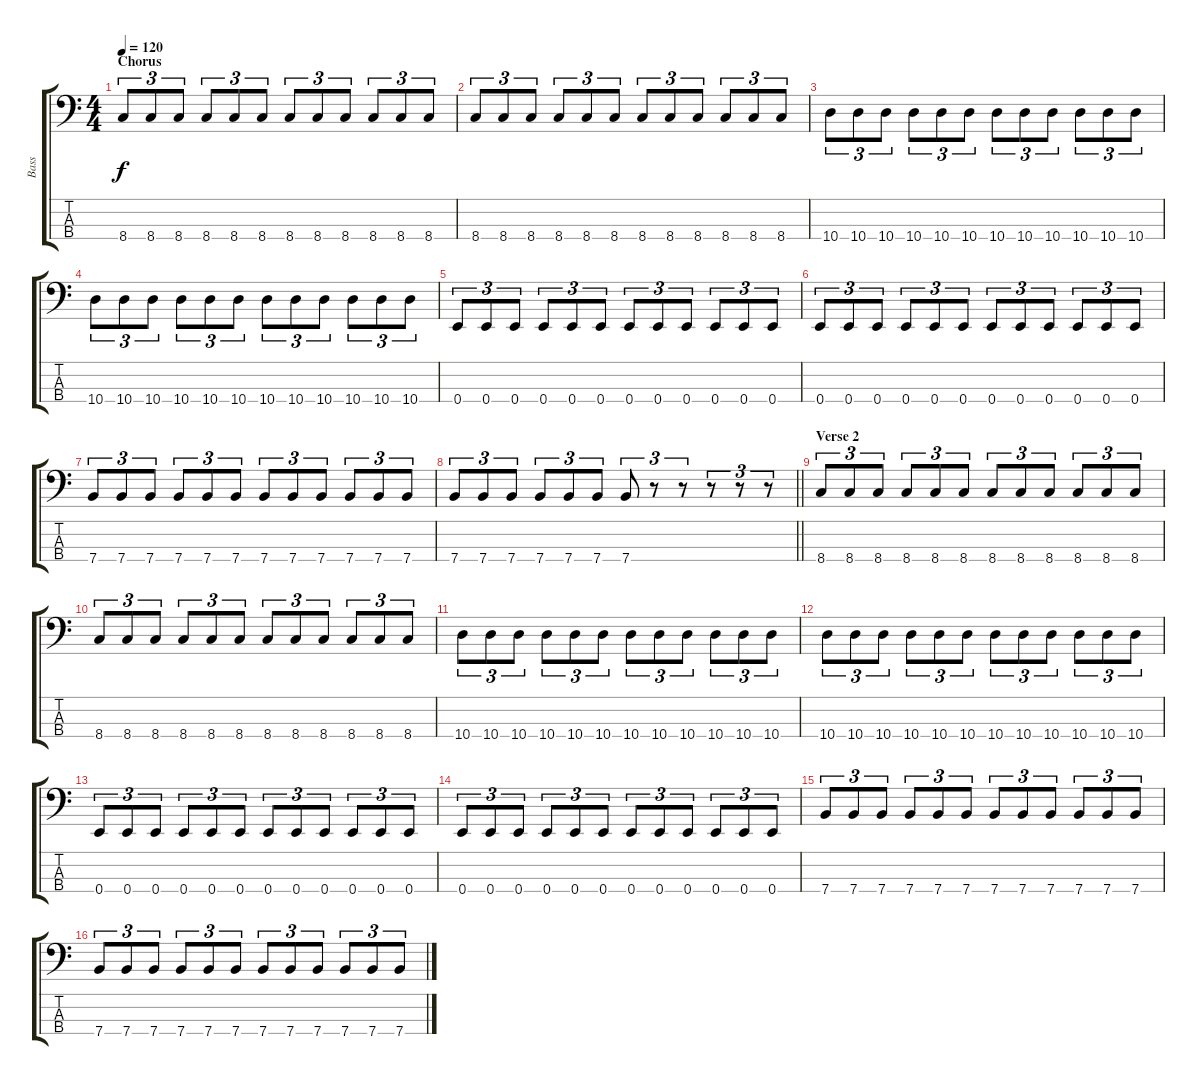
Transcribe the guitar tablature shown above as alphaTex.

\track ("Bass" "Bass") {instrument electricbasspick}
\staff {score tabs}
\tuning (G2 D2 A1 E1) {hide}
\ts (4 4)
\section ("" "Chorus")
\tempo 120
\clef f4
\ks c
8.4.8{tu (3 2) dy f} 8.4.8{tu (3 2)} 8.4.8{tu (3 2)} 8.4.8{tu (3 2)} 8.4.8{tu (3 2)} 8.4.8{tu (3 2)} 8.4.8{tu (3 2)} 8.4.8{tu (3 2)} 8.4.8{tu (3 2)} 8.4.8{tu (3 2)} 8.4.8{tu (3 2)} 8.4.8{tu (3 2)} |
8.4.8{tu (3 2)} 8.4.8{tu (3 2)} 8.4.8{tu (3 2)} 8.4.8{tu (3 2)} 8.4.8{tu (3 2)} 8.4.8{tu (3 2)} 8.4.8{tu (3 2)} 8.4.8{tu (3 2)} 8.4.8{tu (3 2)} 8.4.8{tu (3 2)} 8.4.8{tu (3 2)} 8.4.8{tu (3 2)} |
10.4.8{tu (3 2)} 10.4.8{tu (3 2)} 10.4.8{tu (3 2)} 10.4.8{tu (3 2)} 10.4.8{tu (3 2)} 10.4.8{tu (3 2)} 10.4.8{tu (3 2)} 10.4.8{tu (3 2)} 10.4.8{tu (3 2)} 10.4.8{tu (3 2)} 10.4.8{tu (3 2)} 10.4.8{tu (3 2)} |
10.4.8{tu (3 2)} 10.4.8{tu (3 2)} 10.4.8{tu (3 2)} 10.4.8{tu (3 2)} 10.4.8{tu (3 2)} 10.4.8{tu (3 2)} 10.4.8{tu (3 2)} 10.4.8{tu (3 2)} 10.4.8{tu (3 2)} 10.4.8{tu (3 2)} 10.4.8{tu (3 2)} 10.4.8{tu (3 2)} |
0.4.8{tu (3 2)} 0.4.8{tu (3 2)} 0.4.8{tu (3 2)} 0.4.8{tu (3 2)} 0.4.8{tu (3 2)} 0.4.8{tu (3 2)} 0.4.8{tu (3 2)} 0.4.8{tu (3 2)} 0.4.8{tu (3 2)} 0.4.8{tu (3 2)} 0.4.8{tu (3 2)} 0.4.8{tu (3 2)} |
0.4.8{tu (3 2)} 0.4.8{tu (3 2)} 0.4.8{tu (3 2)} 0.4.8{tu (3 2)} 0.4.8{tu (3 2)} 0.4.8{tu (3 2)} 0.4.8{tu (3 2)} 0.4.8{tu (3 2)} 0.4.8{tu (3 2)} 0.4.8{tu (3 2)} 0.4.8{tu (3 2)} 0.4.8{tu (3 2)} |
7.4.8{tu (3 2)} 7.4.8{tu (3 2)} 7.4.8{tu (3 2)} 7.4.8{tu (3 2)} 7.4.8{tu (3 2)} 7.4.8{tu (3 2)} 7.4.8{tu (3 2)} 7.4.8{tu (3 2)} 7.4.8{tu (3 2)} 7.4.8{tu (3 2)} 7.4.8{tu (3 2)} 7.4.8{tu (3 2)} |
\barLineRight lightlight
7.4.8{tu (3 2)} 7.4.8{tu (3 2)} 7.4.8{tu (3 2)} 7.4.8{tu (3 2)} 7.4.8{tu (3 2)} 7.4.8{tu (3 2)} 7.4.8{tu (3 2)} r.8{tu (3 2)} r.8{tu (3 2)} r.8{tu (3 2)} r.8{tu (3 2)} r.8{tu (3 2)} |
\section ("" "Verse 2")
8.4.8{tu (3 2)} 8.4.8{tu (3 2)} 8.4.8{tu (3 2)} 8.4.8{tu (3 2)} 8.4.8{tu (3 2)} 8.4.8{tu (3 2)} 8.4.8{tu (3 2)} 8.4.8{tu (3 2)} 8.4.8{tu (3 2)} 8.4.8{tu (3 2)} 8.4.8{tu (3 2)} 8.4.8{tu (3 2)} |
8.4.8{tu (3 2)} 8.4.8{tu (3 2)} 8.4.8{tu (3 2)} 8.4.8{tu (3 2)} 8.4.8{tu (3 2)} 8.4.8{tu (3 2)} 8.4.8{tu (3 2)} 8.4.8{tu (3 2)} 8.4.8{tu (3 2)} 8.4.8{tu (3 2)} 8.4.8{tu (3 2)} 8.4.8{tu (3 2)} |
10.4.8{tu (3 2)} 10.4.8{tu (3 2)} 10.4.8{tu (3 2)} 10.4.8{tu (3 2)} 10.4.8{tu (3 2)} 10.4.8{tu (3 2)} 10.4.8{tu (3 2)} 10.4.8{tu (3 2)} 10.4.8{tu (3 2)} 10.4.8{tu (3 2)} 10.4.8{tu (3 2)} 10.4.8{tu (3 2)} |
10.4.8{tu (3 2)} 10.4.8{tu (3 2)} 10.4.8{tu (3 2)} 10.4.8{tu (3 2)} 10.4.8{tu (3 2)} 10.4.8{tu (3 2)} 10.4.8{tu (3 2)} 10.4.8{tu (3 2)} 10.4.8{tu (3 2)} 10.4.8{tu (3 2)} 10.4.8{tu (3 2)} 10.4.8{tu (3 2)} |
0.4.8{tu (3 2)} 0.4.8{tu (3 2)} 0.4.8{tu (3 2)} 0.4.8{tu (3 2)} 0.4.8{tu (3 2)} 0.4.8{tu (3 2)} 0.4.8{tu (3 2)} 0.4.8{tu (3 2)} 0.4.8{tu (3 2)} 0.4.8{tu (3 2)} 0.4.8{tu (3 2)} 0.4.8{tu (3 2)} |
0.4.8{tu (3 2)} 0.4.8{tu (3 2)} 0.4.8{tu (3 2)} 0.4.8{tu (3 2)} 0.4.8{tu (3 2)} 0.4.8{tu (3 2)} 0.4.8{tu (3 2)} 0.4.8{tu (3 2)} 0.4.8{tu (3 2)} 0.4.8{tu (3 2)} 0.4.8{tu (3 2)} 0.4.8{tu (3 2)} |
7.4.8{tu (3 2)} 7.4.8{tu (3 2)} 7.4.8{tu (3 2)} 7.4.8{tu (3 2)} 7.4.8{tu (3 2)} 7.4.8{tu (3 2)} 7.4.8{tu (3 2)} 7.4.8{tu (3 2)} 7.4.8{tu (3 2)} 7.4.8{tu (3 2)} 7.4.8{tu (3 2)} 7.4.8{tu (3 2)} |
7.4.8{tu (3 2)} 7.4.8{tu (3 2)} 7.4.8{tu (3 2)} 7.4.8{tu (3 2)} 7.4.8{tu (3 2)} 7.4.8{tu (3 2)} 7.4.8{tu (3 2)} 7.4.8{tu (3 2)} 7.4.8{tu (3 2)} 7.4.8{tu (3 2)} 7.4.8{tu (3 2)} 7.4.8{tu (3 2)}
